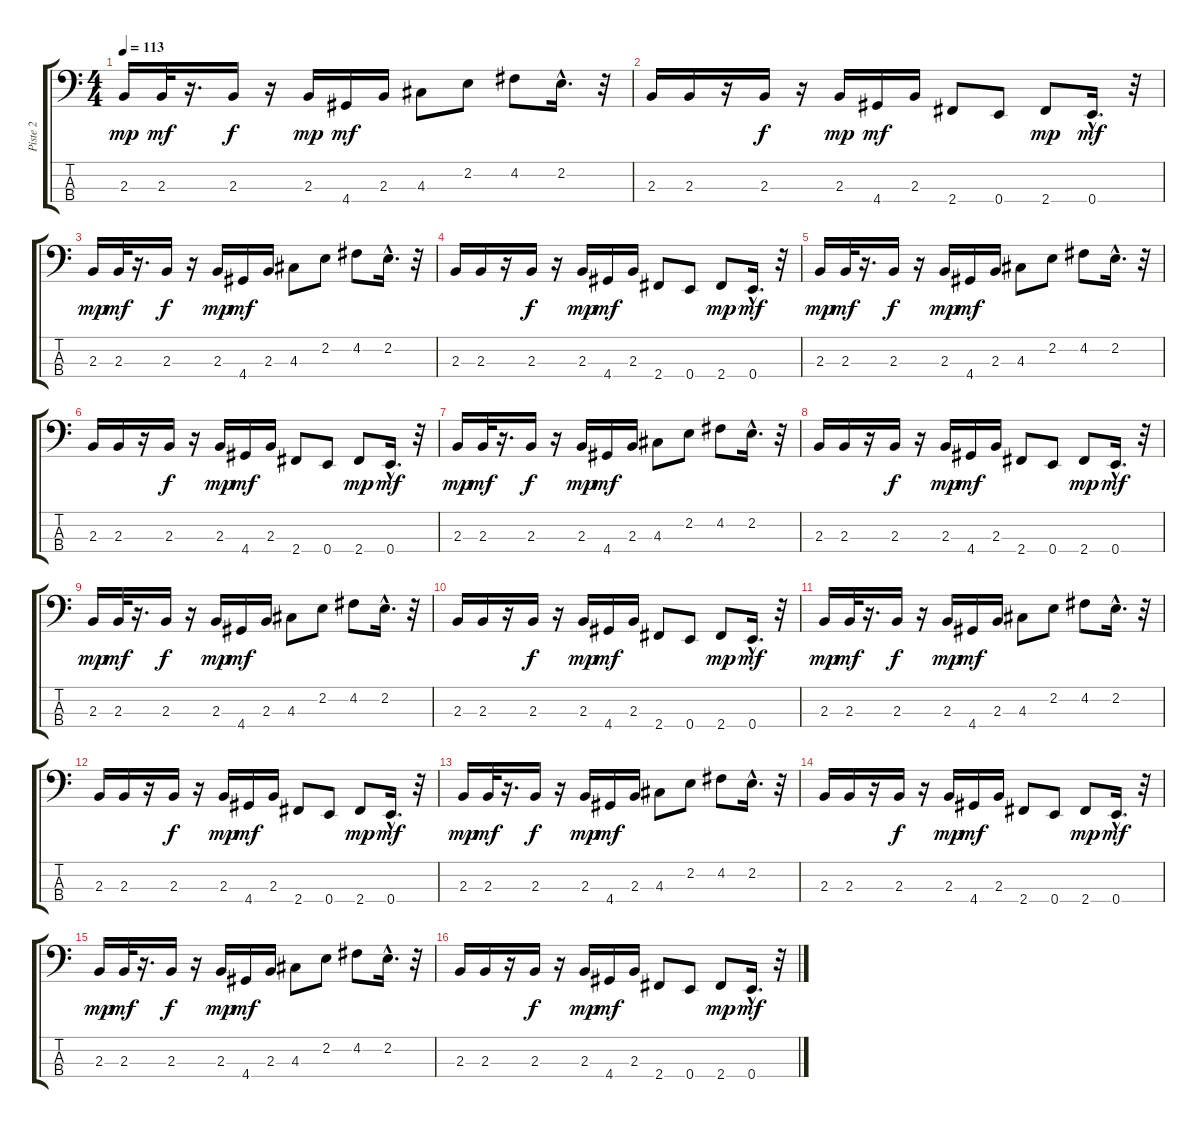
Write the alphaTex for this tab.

\track ("Piste 2" "Piste 2") {instrument electricbassfinger}
\staff {score tabs}
\tuning (G2 D2 A1 E1) {hide}
\ts (4 4)
\tempo 113
\clef f4
\ks c
2.3.16{dy mp} 2.3.32{dy mf} r.16{d} 2.3.16{dy f} r.16 2.3.16{dy mp} 4.4.16{dy mf} 2.3.16 4.3.8 2.2.8 4.2.8 2.2{hac}.16{d} r.32 |
2.3.16 2.3.16 r.16 2.3.16{dy f} r.16 2.3.16{dy mp} 4.4.16{dy mf} 2.3.16 2.4.8 0.4.8 2.4.8{dy mp} 0.4{hac}.16{d dy mf} r.32 |
2.3.16{dy mp} 2.3.32{dy mf} r.16{d} 2.3.16{dy f} r.16 2.3.16{dy mp} 4.4.16{dy mf} 2.3.16 4.3.8 2.2.8 4.2.8 2.2{hac}.16{d} r.32 |
2.3.16 2.3.16 r.16 2.3.16{dy f} r.16 2.3.16{dy mp} 4.4.16{dy mf} 2.3.16 2.4.8 0.4.8 2.4.8{dy mp} 0.4{hac}.16{d dy mf} r.32 |
2.3.16{dy mp} 2.3.32{dy mf} r.16{d} 2.3.16{dy f} r.16 2.3.16{dy mp} 4.4.16{dy mf} 2.3.16 4.3.8 2.2.8 4.2.8 2.2{hac}.16{d} r.32 |
2.3.16 2.3.16 r.16 2.3.16{dy f} r.16 2.3.16{dy mp} 4.4.16{dy mf} 2.3.16 2.4.8 0.4.8 2.4.8{dy mp} 0.4{hac}.16{d dy mf} r.32 |
2.3.16{dy mp} 2.3.32{dy mf} r.16{d} 2.3.16{dy f} r.16 2.3.16{dy mp} 4.4.16{dy mf} 2.3.16 4.3.8 2.2.8 4.2.8 2.2{hac}.16{d} r.32 |
2.3.16 2.3.16 r.16 2.3.16{dy f} r.16 2.3.16{dy mp} 4.4.16{dy mf} 2.3.16 2.4.8 0.4.8 2.4.8{dy mp} 0.4{hac}.16{d dy mf} r.32 |
2.3.16{dy mp} 2.3.32{dy mf} r.16{d} 2.3.16{dy f} r.16 2.3.16{dy mp} 4.4.16{dy mf} 2.3.16 4.3.8 2.2.8 4.2.8 2.2{hac}.16{d} r.32 |
2.3.16 2.3.16 r.16 2.3.16{dy f} r.16 2.3.16{dy mp} 4.4.16{dy mf} 2.3.16 2.4.8 0.4.8 2.4.8{dy mp} 0.4{hac}.16{d dy mf} r.32 |
2.3.16{dy mp} 2.3.32{dy mf} r.16{d} 2.3.16{dy f} r.16 2.3.16{dy mp} 4.4.16{dy mf} 2.3.16 4.3.8 2.2.8 4.2.8 2.2{hac}.16{d} r.32 |
2.3.16 2.3.16 r.16 2.3.16{dy f} r.16 2.3.16{dy mp} 4.4.16{dy mf} 2.3.16 2.4.8 0.4.8 2.4.8{dy mp} 0.4{hac}.16{d dy mf} r.32 |
2.3.16{dy mp} 2.3.32{dy mf} r.16{d} 2.3.16{dy f} r.16 2.3.16{dy mp} 4.4.16{dy mf} 2.3.16 4.3.8 2.2.8 4.2.8 2.2{hac}.16{d} r.32 |
2.3.16 2.3.16 r.16 2.3.16{dy f} r.16 2.3.16{dy mp} 4.4.16{dy mf} 2.3.16 2.4.8 0.4.8 2.4.8{dy mp} 0.4{hac}.16{d dy mf} r.32 |
2.3.16{dy mp} 2.3.32{dy mf} r.16{d} 2.3.16{dy f} r.16 2.3.16{dy mp} 4.4.16{dy mf} 2.3.16 4.3.8 2.2.8 4.2.8 2.2{hac}.16{d} r.32 |
2.3.16 2.3.16 r.16 2.3.16{dy f} r.16 2.3.16{dy mp} 4.4.16{dy mf} 2.3.16 2.4.8 0.4.8 2.4.8{dy mp} 0.4{hac}.16{d dy mf} r.32
